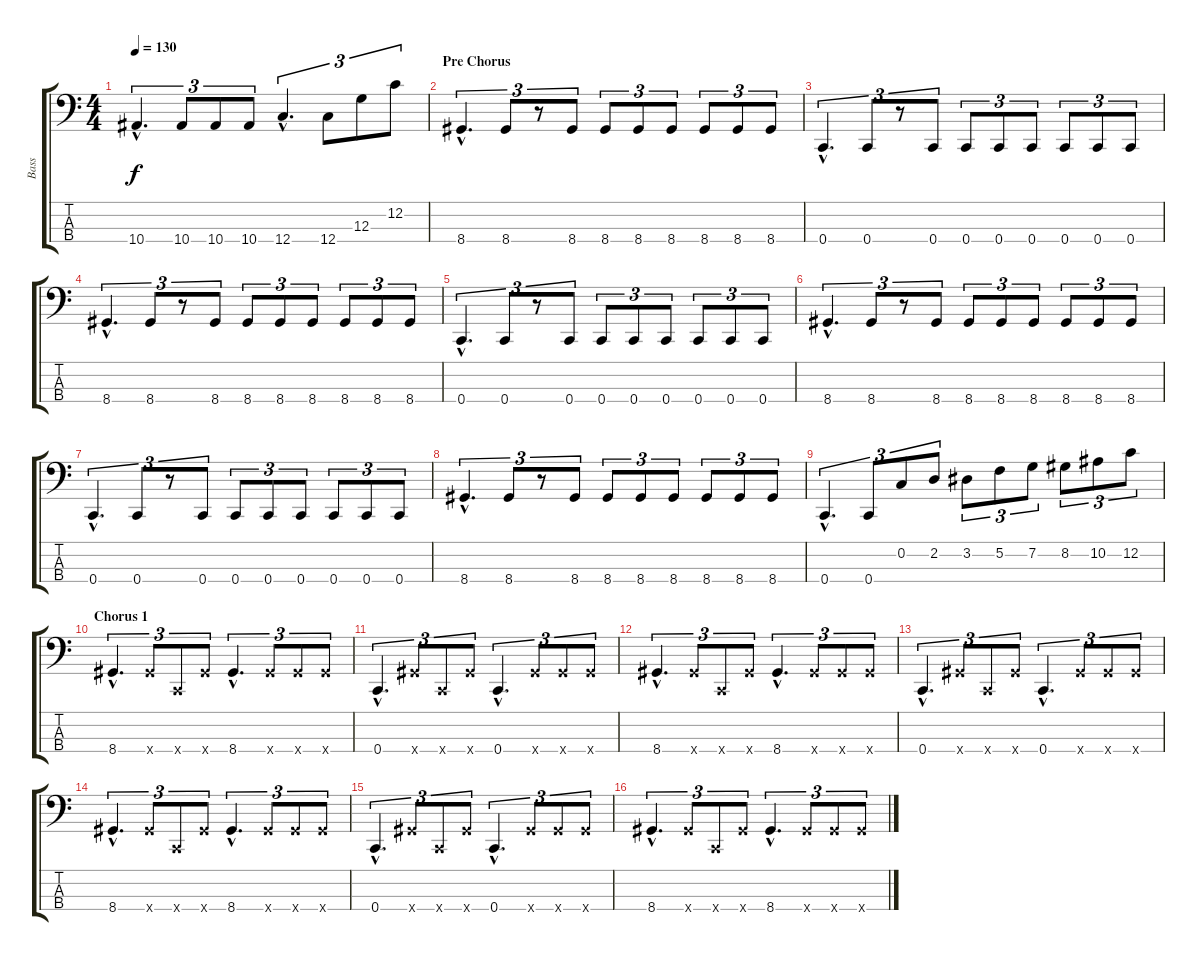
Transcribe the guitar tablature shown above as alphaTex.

\track ("Bass" "Bass") {instrument electricbasspick}
\staff {score tabs}
\tuning (F2 C2 G1 C1) {hide}
\ts (4 4)
\tempo 130
\clef f4
\ks c
10.4{hac}.4{d tu (3 2) dy f} 10.4.8{tu (3 2)} 10.4.8{tu (3 2)} 10.4.8{tu (3 2)} 12.4{hac}.4{d tu (3 2)} 12.4.8{tu (3 2)} 12.3.8{tu (3 2)} 12.2.8{tu (3 2)} |
\section ("" "Pre Chorus")
8.4{hac}.4{d tu (3 2)} 8.4.8{tu (3 2)} r.8{tu (3 2)} 8.4.8{tu (3 2)} 8.4.8{tu (3 2)} 8.4.8{tu (3 2)} 8.4.8{tu (3 2)} 8.4.8{tu (3 2)} 8.4.8{tu (3 2)} 8.4.8{tu (3 2)} |
0.4{hac}.4{d tu (3 2)} 0.4.8{tu (3 2)} r.8{tu (3 2)} 0.4.8{tu (3 2)} 0.4.8{tu (3 2)} 0.4.8{tu (3 2)} 0.4.8{tu (3 2)} 0.4.8{tu (3 2)} 0.4.8{tu (3 2)} 0.4.8{tu (3 2)} |
8.4{hac}.4{d tu (3 2)} 8.4.8{tu (3 2)} r.8{tu (3 2)} 8.4.8{tu (3 2)} 8.4.8{tu (3 2)} 8.4.8{tu (3 2)} 8.4.8{tu (3 2)} 8.4.8{tu (3 2)} 8.4.8{tu (3 2)} 8.4.8{tu (3 2)} |
0.4{hac}.4{d tu (3 2)} 0.4.8{tu (3 2)} r.8{tu (3 2)} 0.4.8{tu (3 2)} 0.4.8{tu (3 2)} 0.4.8{tu (3 2)} 0.4.8{tu (3 2)} 0.4.8{tu (3 2)} 0.4.8{tu (3 2)} 0.4.8{tu (3 2)} |
8.4{hac}.4{d tu (3 2)} 8.4.8{tu (3 2)} r.8{tu (3 2)} 8.4.8{tu (3 2)} 8.4.8{tu (3 2)} 8.4.8{tu (3 2)} 8.4.8{tu (3 2)} 8.4.8{tu (3 2)} 8.4.8{tu (3 2)} 8.4.8{tu (3 2)} |
0.4{hac}.4{d tu (3 2)} 0.4.8{tu (3 2)} r.8{tu (3 2)} 0.4.8{tu (3 2)} 0.4.8{tu (3 2)} 0.4.8{tu (3 2)} 0.4.8{tu (3 2)} 0.4.8{tu (3 2)} 0.4.8{tu (3 2)} 0.4.8{tu (3 2)} |
8.4{hac}.4{d tu (3 2)} 8.4.8{tu (3 2)} r.8{tu (3 2)} 8.4.8{tu (3 2)} 8.4.8{tu (3 2)} 8.4.8{tu (3 2)} 8.4.8{tu (3 2)} 8.4.8{tu (3 2)} 8.4.8{tu (3 2)} 8.4.8{tu (3 2)} |
0.4{hac}.4{d tu (3 2)} 0.4.8{tu (3 2)} 0.2.8{tu (3 2)} 2.2.8{tu (3 2)} 3.2.8{tu (3 2)} 5.2.8{tu (3 2)} 7.2.8{tu (3 2)} 8.2.8{tu (3 2)} 10.2.8{tu (3 2)} 12.2.8{tu (3 2)} |
\section ("" "Chorus 1")
8.4{hac}.4{d tu (3 2)} 8.4{x}.8{tu (3 2)} 0.4{x}.8{tu (3 2)} 8.4{x}.8{tu (3 2)} 8.4{hac}.4{d tu (3 2)} 8.4{x}.8{tu (3 2)} 8.4{x}.8{tu (3 2)} 8.4{x}.8{tu (3 2)} |
0.4{hac}.4{d tu (3 2)} 8.4{x}.8{tu (3 2)} 0.4{x}.8{tu (3 2)} 8.4{x}.8{tu (3 2)} 0.4{hac}.4{d tu (3 2)} 8.4{x}.8{tu (3 2)} 8.4{x}.8{tu (3 2)} 8.4{x}.8{tu (3 2)} |
8.4{hac}.4{d tu (3 2)} 8.4{x}.8{tu (3 2)} 0.4{x}.8{tu (3 2)} 8.4{x}.8{tu (3 2)} 8.4{hac}.4{d tu (3 2)} 8.4{x}.8{tu (3 2)} 8.4{x}.8{tu (3 2)} 8.4{x}.8{tu (3 2)} |
0.4{hac}.4{d tu (3 2)} 8.4{x}.8{tu (3 2)} 0.4{x}.8{tu (3 2)} 8.4{x}.8{tu (3 2)} 0.4{hac}.4{d tu (3 2)} 8.4{x}.8{tu (3 2)} 8.4{x}.8{tu (3 2)} 8.4{x}.8{tu (3 2)} |
8.4{hac}.4{d tu (3 2)} 8.4{x}.8{tu (3 2)} 0.4{x}.8{tu (3 2)} 8.4{x}.8{tu (3 2)} 8.4{hac}.4{d tu (3 2)} 8.4{x}.8{tu (3 2)} 8.4{x}.8{tu (3 2)} 8.4{x}.8{tu (3 2)} |
0.4{hac}.4{d tu (3 2)} 8.4{x}.8{tu (3 2)} 0.4{x}.8{tu (3 2)} 8.4{x}.8{tu (3 2)} 0.4{hac}.4{d tu (3 2)} 8.4{x}.8{tu (3 2)} 8.4{x}.8{tu (3 2)} 8.4{x}.8{tu (3 2)} |
8.4{hac}.4{d tu (3 2)} 8.4{x}.8{tu (3 2)} 0.4{x}.8{tu (3 2)} 8.4{x}.8{tu (3 2)} 8.4{hac}.4{d tu (3 2)} 8.4{x}.8{tu (3 2)} 8.4{x}.8{tu (3 2)} 8.4{x}.8{tu (3 2)}
